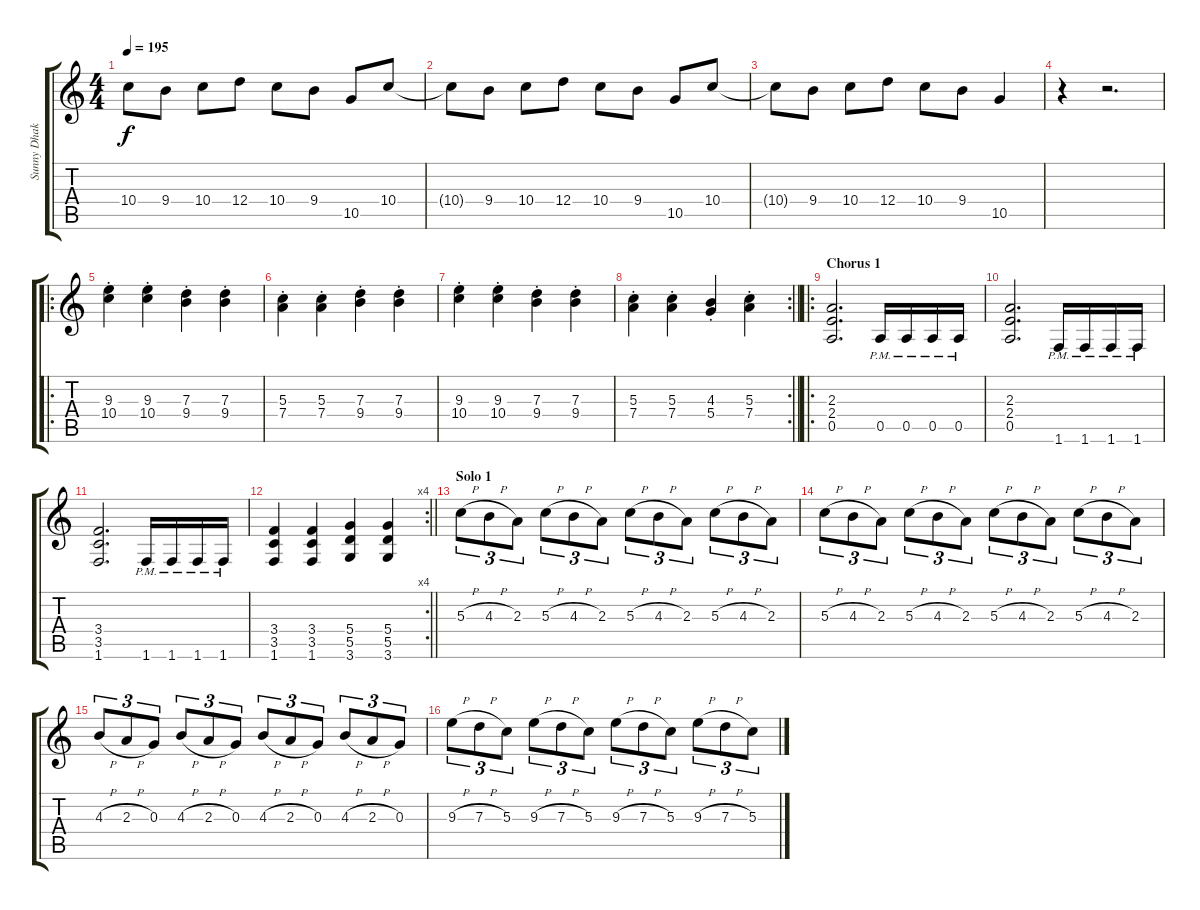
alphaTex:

\track ("Sunny Dhak" "Sunny Dhak") {instrument distortionguitar}
\staff {score tabs}
\tuning (E4 B3 G3 D3 A2 E2) {hide}
\ts (4 4)
\tempo 195
\clef g2
\ks c
10.4{t}.8{dy f} 9.4.8 10.4.8 12.4.8 10.4.8 9.4.8 10.5.8 10.4.8 |
10.4{t}.8 9.4.8 10.4.8 12.4.8 10.4.8 9.4.8 10.5.8 10.4.8 |
10.4{t}.8 9.4.8 10.4.8 12.4.8 10.4.8 9.4.8 10.5.4 |
r.4 r.2{d} |
\ro
(9.3{st} 10.4{st}).4 (9.3{st} 10.4{st}).4 (7.3{st} 9.4{st}).4 (7.3{st} 9.4{st}).4 |
(5.3{st} 7.4{st}).4 (5.3{st} 7.4{st}).4 (7.3{st} 9.4{st}).4 (7.3{st} 9.4{st}).4 |
(9.3{st} 10.4{st}).4 (9.3{st} 10.4{st}).4 (7.3{st} 9.4{st}).4 (7.3{st} 9.4{st}).4 |
\rc 2
\barLineRight lightlight
(5.3{st} 7.4{st}).4 (5.3{st} 7.4{st}).4 (4.3{st} 5.4{st}).4 (5.3{st} 7.4{st}).4 |
\ro
\section ("" "Chorus 1")
(2.3 2.4 0.5).2{d} 0.5{pm}.16 0.5{pm}.16 0.5{pm}.16 0.5{pm}.16 |
(2.3 2.4 0.5).2{d} 1.6{pm}.16 1.6{pm}.16 1.6{pm}.16 1.6{pm}.16 |
(3.4 3.5 1.6).2{d} 1.6{pm}.16 1.6{pm}.16 1.6{pm}.16 1.6{pm}.16 |
\rc 4
\barLineRight lightlight
(3.4 3.5 1.6).4 (3.4 3.5 1.6).4 (5.4 5.5 3.6).4 (5.4 5.5 3.6).4 |
\section ("" "Solo 1")
5.3{h}.8{tu (3 2)} 4.3{h}.8{tu (3 2)} 2.3.8{tu (3 2)} 5.3{h}.8{tu (3 2)} 4.3{h}.8{tu (3 2)} 2.3.8{tu (3 2)} 5.3{h}.8{tu (3 2)} 4.3{h}.8{tu (3 2)} 2.3.8{tu (3 2)} 5.3{h}.8{tu (3 2)} 4.3{h}.8{tu (3 2)} 2.3.8{tu (3 2)} |
5.3{h}.8{tu (3 2)} 4.3{h}.8{tu (3 2)} 2.3.8{tu (3 2)} 5.3{h}.8{tu (3 2)} 4.3{h}.8{tu (3 2)} 2.3.8{tu (3 2)} 5.3{h}.8{tu (3 2)} 4.3{h}.8{tu (3 2)} 2.3.8{tu (3 2)} 5.3{h}.8{tu (3 2)} 4.3{h}.8{tu (3 2)} 2.3.8{tu (3 2)} |
4.3{h}.8{tu (3 2)} 2.3{h}.8{tu (3 2)} 0.3.8{tu (3 2)} 4.3{h}.8{tu (3 2)} 2.3{h}.8{tu (3 2)} 0.3.8{tu (3 2)} 4.3{h}.8{tu (3 2)} 2.3{h}.8{tu (3 2)} 0.3.8{tu (3 2)} 4.3{h}.8{tu (3 2)} 2.3{h}.8{tu (3 2)} 0.3.8{tu (3 2)} |
9.3{h}.8{tu (3 2)} 7.3{h}.8{tu (3 2)} 5.3.8{tu (3 2)} 9.3{h}.8{tu (3 2)} 7.3{h}.8{tu (3 2)} 5.3.8{tu (3 2)} 9.3{h}.8{tu (3 2)} 7.3{h}.8{tu (3 2)} 5.3.8{tu (3 2)} 9.3{h}.8{tu (3 2)} 7.3{h}.8{tu (3 2)} 5.3.8{tu (3 2)}
